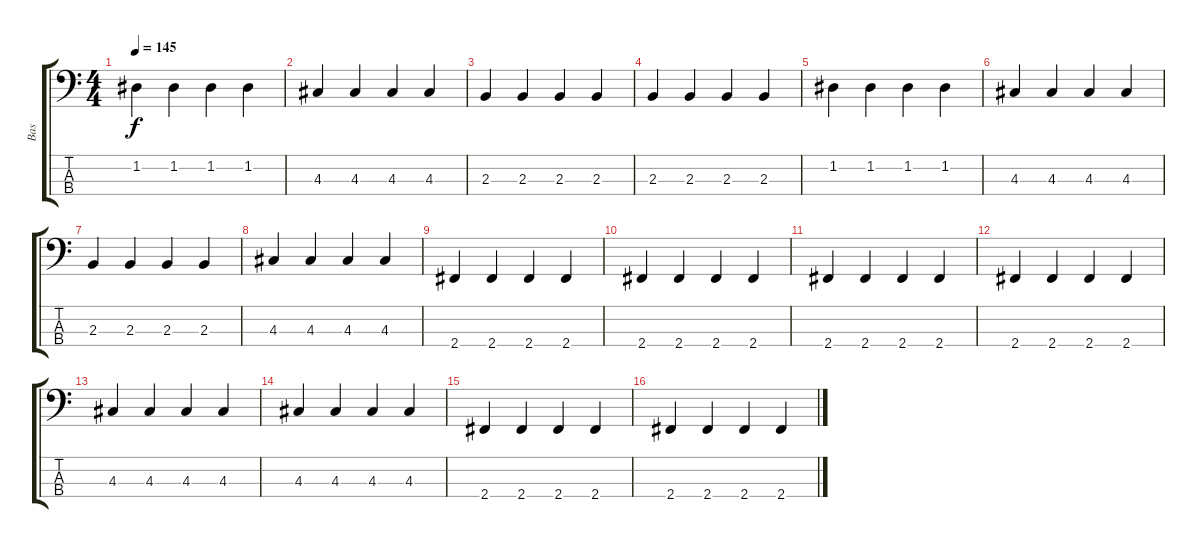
\track ("Bas" "Bas") {instrument electricbassfinger}
\staff {score tabs}
\tuning (G2 D2 A1 E1) {hide}
\ts (4 4)
\tempo 145
\clef f4
\ks c
1.2.4{dy f} 1.2.4 1.2.4 1.2.4 |
4.3.4 4.3.4 4.3.4 4.3.4 |
2.3.4 2.3.4 2.3.4 2.3.4 |
2.3.4 2.3.4 2.3.4 2.3.4 |
1.2.4 1.2.4 1.2.4 1.2.4 |
4.3.4 4.3.4 4.3.4 4.3.4 |
2.3.4 2.3.4 2.3.4 2.3.4 |
4.3.4 4.3.4 4.3.4 4.3.4 |
2.4.4 2.4.4 2.4.4 2.4.4 |
2.4.4 2.4.4 2.4.4 2.4.4 |
2.4.4 2.4.4 2.4.4 2.4.4 |
2.4.4 2.4.4 2.4.4 2.4.4 |
4.3.4 4.3.4 4.3.4 4.3.4 |
4.3.4 4.3.4 4.3.4 4.3.4 |
2.4.4 2.4.4 2.4.4 2.4.4 |
2.4.4 2.4.4 2.4.4 2.4.4
